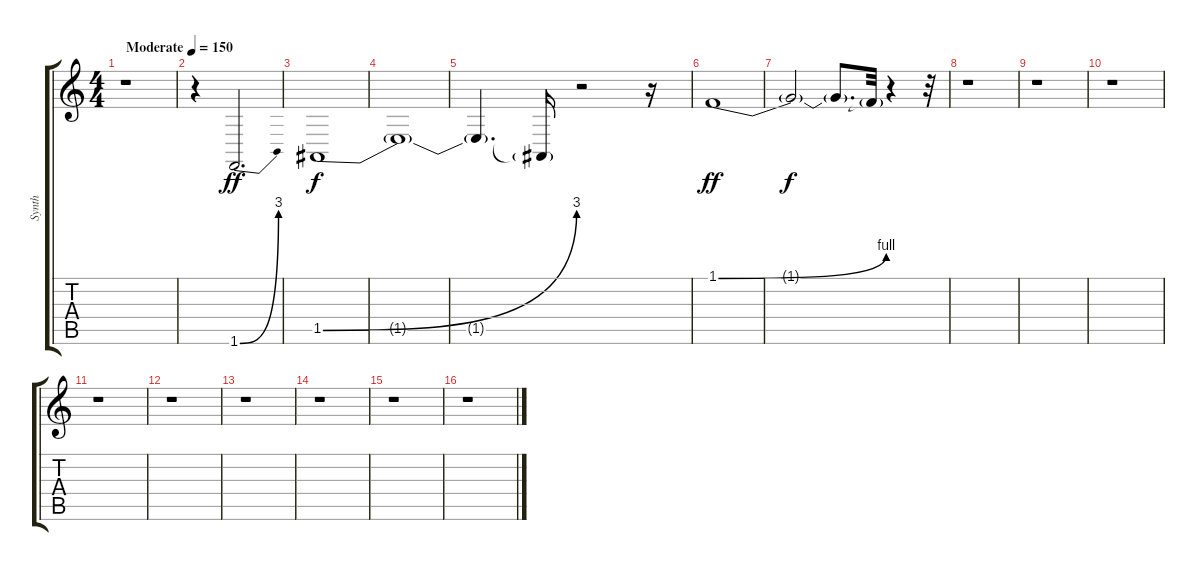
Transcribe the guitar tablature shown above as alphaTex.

\track ("Synth" "Synth") {instrument lead2sawtooth}
\staff {score tabs}
\tuning (E4 B3 G3 D3 A2 E2) {hide}
\ts (4 4)
\tempo (150 "Moderate")
\clef g2
\ks c
r.1{dy ff instrument lead2sawtooth} |
r.4 1.6{be (bend 0 0 60 12)}.2{d} |
1.5{be (bend 0 0 60 12)}.1{dy f} |
1.5{t}.1 |
1.5{t}.4{d} 1.5{t}.16 r.2 r.16 |
1.1{be (bend 0 0 60 4)}.1{dy ff volume 14} |
1.1{t}.2{dy f} 1.1{t}.8{d} 1.1{t}.32 r.4 r.32 |
r.1 |
r.1 |
r.1 |
r.1 |
r.1 |
r.1 |
r.1 |
r.1 |
r.1
